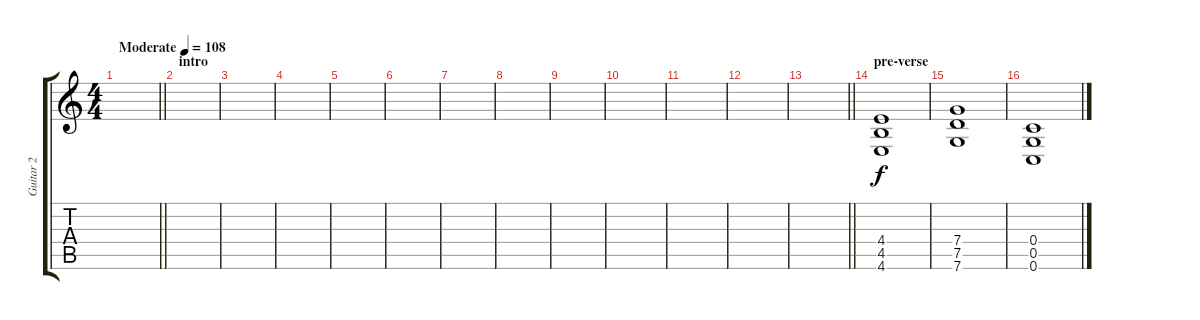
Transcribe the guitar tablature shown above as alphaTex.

\track ("Guitar 2" "Guitar 2") {instrument distortionguitar}
\staff {score tabs}
\tuning (D4 A3 F3 C3 G2 C2) {hide}
\ts (4 4)
\tempo (108 "Moderate")
\clef g2
\barLineRight lightlight
\ks c
|
\section ("" "intro")
|
|
|
|
|
|
|
|
|
|
|
\barLineRight lightlight
|
\section ("" "pre-verse")
(4.4 4.5 4.6).1 |
(7.4 7.5 7.6).1 |
(0.4 0.5 0.6).1
